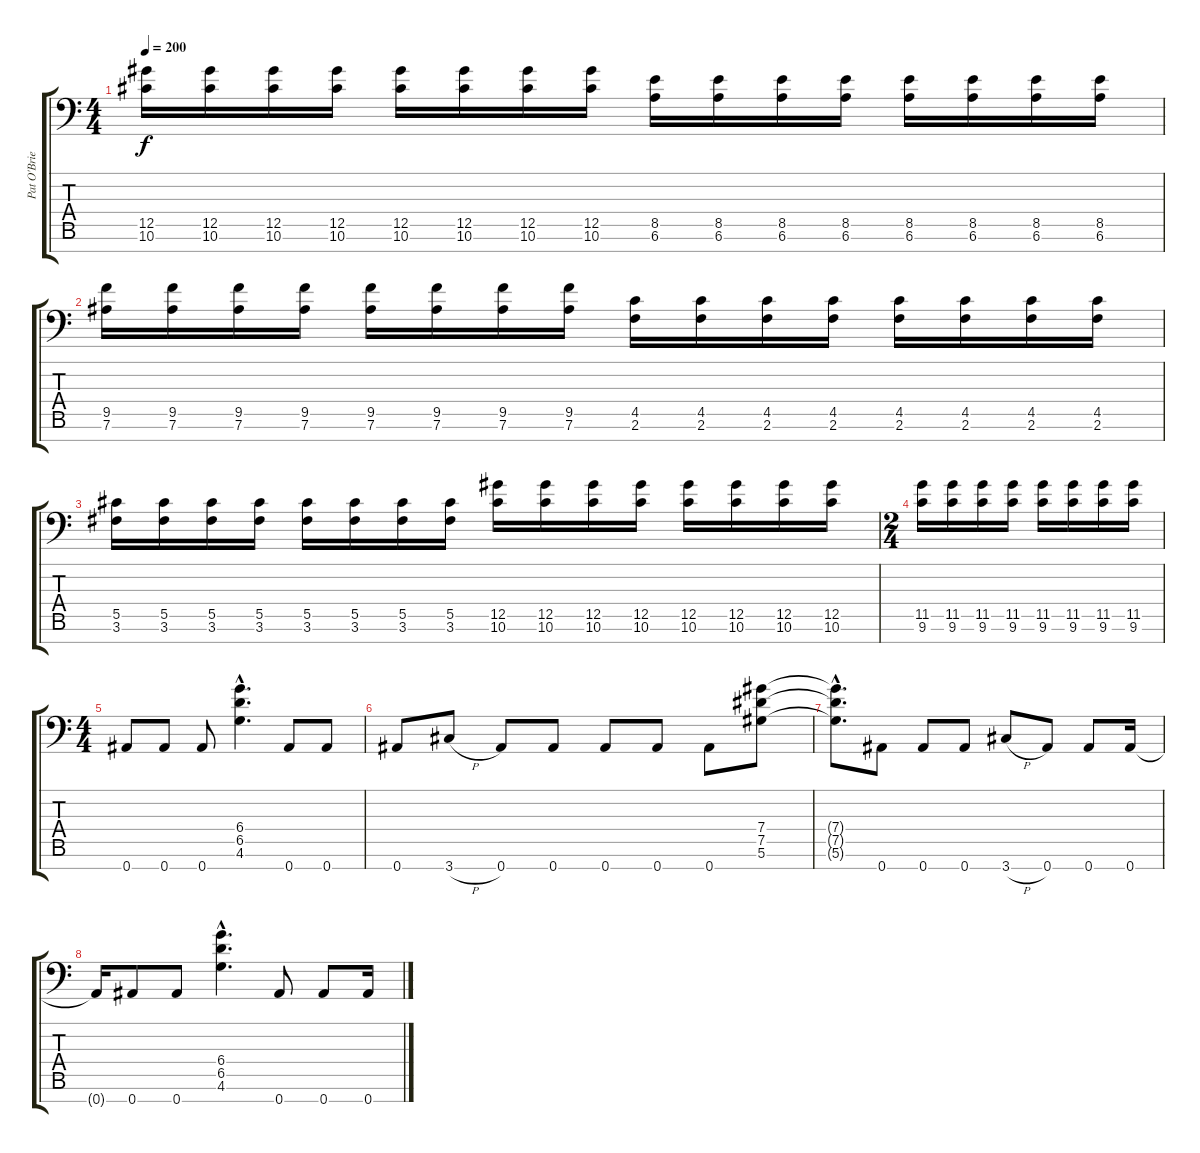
\track ("Pat O'Brien" "Pat O'Brie") {instrument distortionguitar}
\staff {score tabs}
\tuning (Eb4 Bb3 Gb3 Db3 Ab2 Eb2 Bb1) {hide}
\ts (4 4)
\tempo 200
\clef f4
\ks c
(12.5 10.6).16{dy f} (12.5 10.6).16 (12.5 10.6).16 (12.5 10.6).16 (12.5 10.6).16 (12.5 10.6).16 (12.5 10.6).16 (12.5 10.6).16 (8.5 6.6).16 (8.5 6.6).16 (8.5 6.6).16 (8.5 6.6).16 (8.5 6.6).16 (8.5 6.6).16 (8.5 6.6).16 (8.5 6.6).16 |
(9.5 7.6).16 (9.5 7.6).16 (9.5 7.6).16 (9.5 7.6).16 (9.5 7.6).16 (9.5 7.6).16 (9.5 7.6).16 (9.5 7.6).16 (4.5 2.6).16 (4.5 2.6).16 (4.5 2.6).16 (4.5 2.6).16 (4.5 2.6).16 (4.5 2.6).16 (4.5 2.6).16 (4.5 2.6).16 |
(5.5 3.6).16 (5.5 3.6).16 (5.5 3.6).16 (5.5 3.6).16 (5.5 3.6).16 (5.5 3.6).16 (5.5 3.6).16 (5.5 3.6).16 (12.5 10.6).16 (12.5 10.6).16 (12.5 10.6).16 (12.5 10.6).16 (12.5 10.6).16 (12.5 10.6).16 (12.5 10.6).16 (12.5 10.6).16 |
\ts (2 4)
(11.5 9.6).16 (11.5 9.6).16 (11.5 9.6).16 (11.5 9.6).16 (11.5 9.6).16 (11.5 9.6).16 (11.5 9.6).16 (11.5 9.6).16 |
\ts (4 4)
0.7.8 0.7.8 0.7.8 (6.4{hac} 6.5{hac} 4.6{hac}).4{d} 0.7.8 0.7.8 |
0.7.8 3.7{h}.8 0.7.8 0.7.8 0.7.8 0.7.8 0.7.8 (7.4 7.5 5.6).8 |
(7.4{hac t} 7.5{hac t} 5.6{hac t}).8{d} 0.7.8 0.7.8 0.7.8 3.7{h}.8 0.7.8 0.7.8 0.7.16 |
0.7{t}.16 0.7.8 0.7.8 (6.4{hac} 6.5{hac} 4.6{hac}).4{d} 0.7.8 0.7.8 0.7.16
